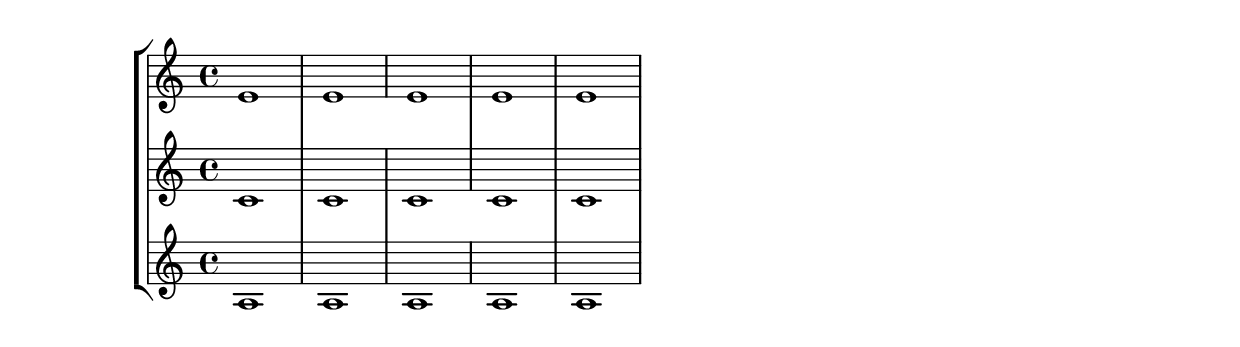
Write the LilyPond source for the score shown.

%% DO NOT EDIT this file manually; it is automatically
%% generated from LSR http://lsr.dsi.unimi.it
%% Make any changes in LSR itself, or in Documentation/snippets/new/ ,
%% and then run scripts/auxiliar/makelsr.py
%%
%% This file is in the public domain.
\version "2.17.6"

\header {
  lsrtags = "rhythms, tweaks-and-overrides"

  texidoc = "
By default, bar lines in StaffGroup, PianoStaff, or GrandStaff groups
are connected between the staves.  This behaviour can be overridden on
a staff-by-staff basis.

"
  doctitle = "Removing connecting bar lines on StaffGroup PianoStaff or GrandStaff"
} % begin verbatim


\relative c' {
  \new StaffGroup <<
    \new Staff {
      e1 | e
      \once \override Staff.BarLine.allow-span-bar = ##f
      e1 | e | e
    }
    \new Staff {
      c1 | c | c
      \once \override Staff.BarLine.allow-span-bar = ##f
      c1 | c
    }
    \new Staff {
      a1 | a | a | a | a
    }
  >>
}
